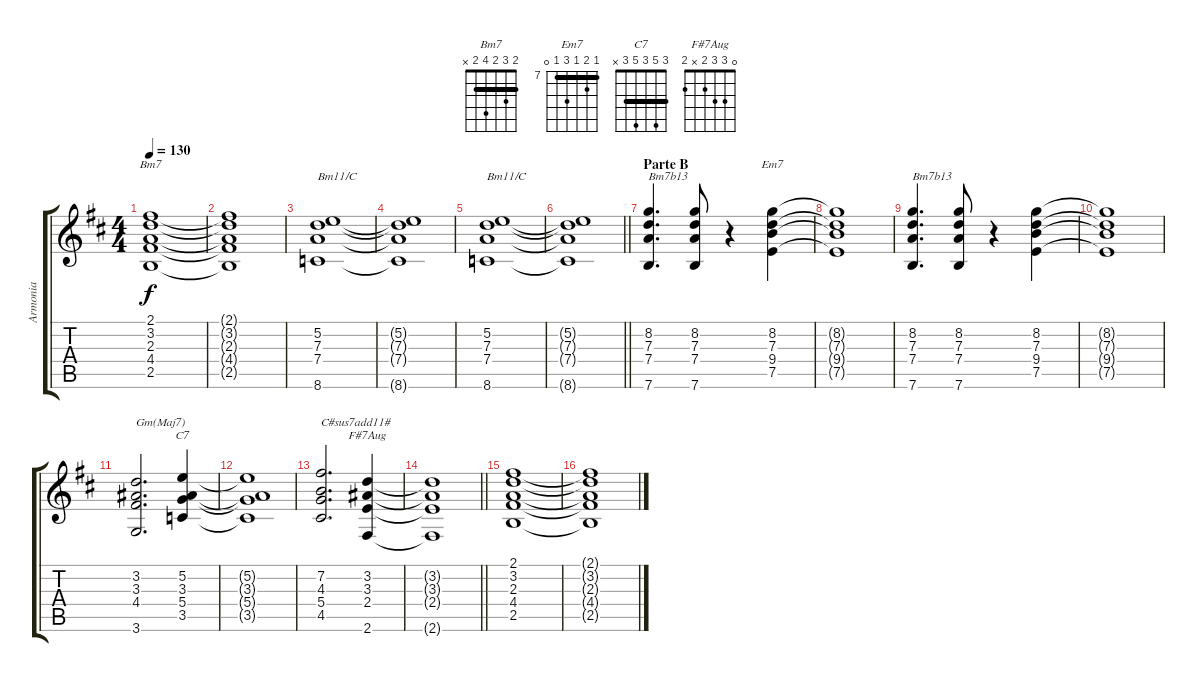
\track ("Armonia" "Armonia") {instrument acousticguitarsteel}
\staff {score tabs}
\tuning (E4 B3 G3 D3 A2 E2) {hide}
\chord ("Bm7" 2 3 2 4 2 x) {barre 2}
\chord ("Em7" 7 8 7 9 7 0) {firstfret 7 barre 7}
\chord ("C7" 3 5 3 5 3 x) {barre 3}
\chord ("F#7Aug" 0 3 3 2 x 2)
\ts (4 4)
\tempo 130
\clef g2
\ks d
(2.1 3.2 2.3 4.4 2.5).1{ch "Bm7" dy f} |
(2.1{t} 3.2{t} 2.3{t} 4.4{t} 2.5{t}).1 |
(5.2 7.3 7.4 8.6).1{txt "Bm11/C"} |
(5.2{t} 7.3{t} 7.4{t} 8.6{t}).1 |
(5.2 7.3 7.4 8.6).1{txt "Bm11/C"} |
\barLineRight lightlight
(5.2{t} 7.3{t} 7.4{t} 8.6{t}).1 |
\section ("" "Parte B")
(8.2 7.3 7.4 7.6).4{d txt "Bm7b13 "} (8.2 7.3 7.4 7.6).8 r.4 (8.2 7.3 9.4 7.5).4{ch "Em7"} |
(8.2{t} 7.3{t} 9.4{t} 7.5{t}).1 |
(8.2 7.3 7.4 7.6).4{d txt "Bm7b13 "} (8.2 7.3 7.4 7.6).8 r.4 (8.2 7.3 9.4 7.5).4 |
(8.2{t} 7.3{t} 9.4{t} 7.5{t}).1 |
(3.2 3.3 4.4 3.6).2{d txt "Gm(Maj7)"} (5.2 3.3 5.4 3.5).4{ch "C7"} |
(5.2{t} 3.3{t} 5.4{t} 3.5{t}).1 |
(7.2 4.3 5.4 4.5).2{d txt "C#sus7add11#"} (3.2 3.3 2.4 2.6).4{ch "F#7Aug"} |
\barLineRight lightlight
(3.2{t} 3.3{t} 2.4{t} 2.6{t}).1 |
(2.1 3.2 2.3 4.4 2.5).1 |
(2.1{t} 3.2{t} 2.3{t} 4.4{t} 2.5{t}).1
